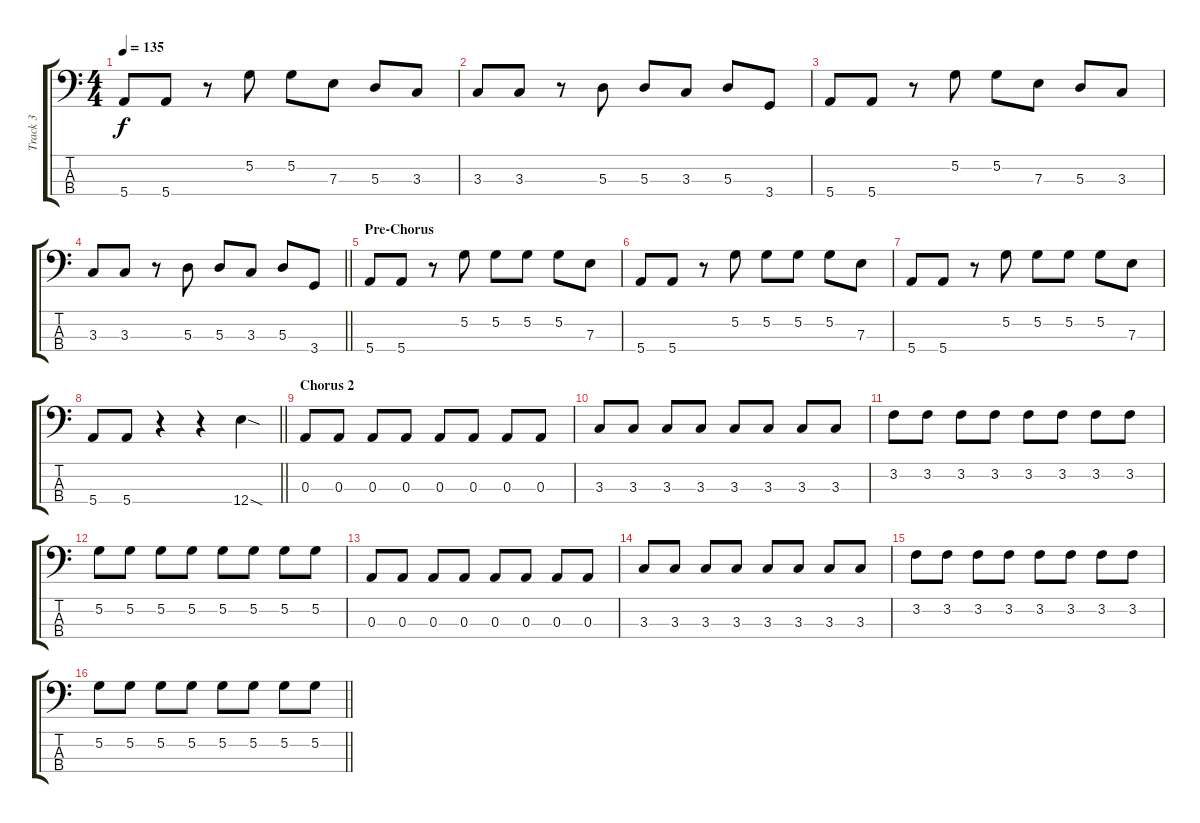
\track ("Track 3" "Track 3") {instrument electricbassfinger}
\staff {score tabs}
\tuning (G2 D2 A1 E1) {hide}
\ts (4 4)
\tempo 135
\clef f4
\ks c
5.4.8{dy f} 5.4.8 r.8 5.2.8 5.2.8 7.3.8 5.3.8 3.3.8 |
3.3.8 3.3.8 r.8 5.3.8 5.3.8 3.3.8 5.3.8 3.4.8 |
5.4.8 5.4.8 r.8 5.2.8 5.2.8 7.3.8 5.3.8 3.3.8 |
\barLineRight lightlight
3.3.8 3.3.8 r.8 5.3.8 5.3.8 3.3.8 5.3.8 3.4.8 |
\section ("" "Pre-Chorus")
5.4.8 5.4.8 r.8 5.2.8 5.2.8 5.2.8 5.2.8 7.3.8 |
5.4.8 5.4.8 r.8 5.2.8 5.2.8 5.2.8 5.2.8 7.3.8 |
5.4.8 5.4.8 r.8 5.2.8 5.2.8 5.2.8 5.2.8 7.3.8 |
\barLineRight lightlight
5.4.8 5.4.8 r.4 r.4 12.4{sod}.4 |
\section ("" "Chorus 2")
0.3.8 0.3.8 0.3.8 0.3.8 0.3.8 0.3.8 0.3.8 0.3.8 |
3.3.8 3.3.8 3.3.8 3.3.8 3.3.8 3.3.8 3.3.8 3.3.8 |
3.2.8 3.2.8 3.2.8 3.2.8 3.2.8 3.2.8 3.2.8 3.2.8 |
5.2.8 5.2.8 5.2.8 5.2.8 5.2.8 5.2.8 5.2.8 5.2.8 |
0.3.8 0.3.8 0.3.8 0.3.8 0.3.8 0.3.8 0.3.8 0.3.8 |
3.3.8 3.3.8 3.3.8 3.3.8 3.3.8 3.3.8 3.3.8 3.3.8 |
3.2.8 3.2.8 3.2.8 3.2.8 3.2.8 3.2.8 3.2.8 3.2.8 |
\barLineRight lightlight
5.2.8 5.2.8 5.2.8 5.2.8 5.2.8 5.2.8 5.2.8 5.2.8
